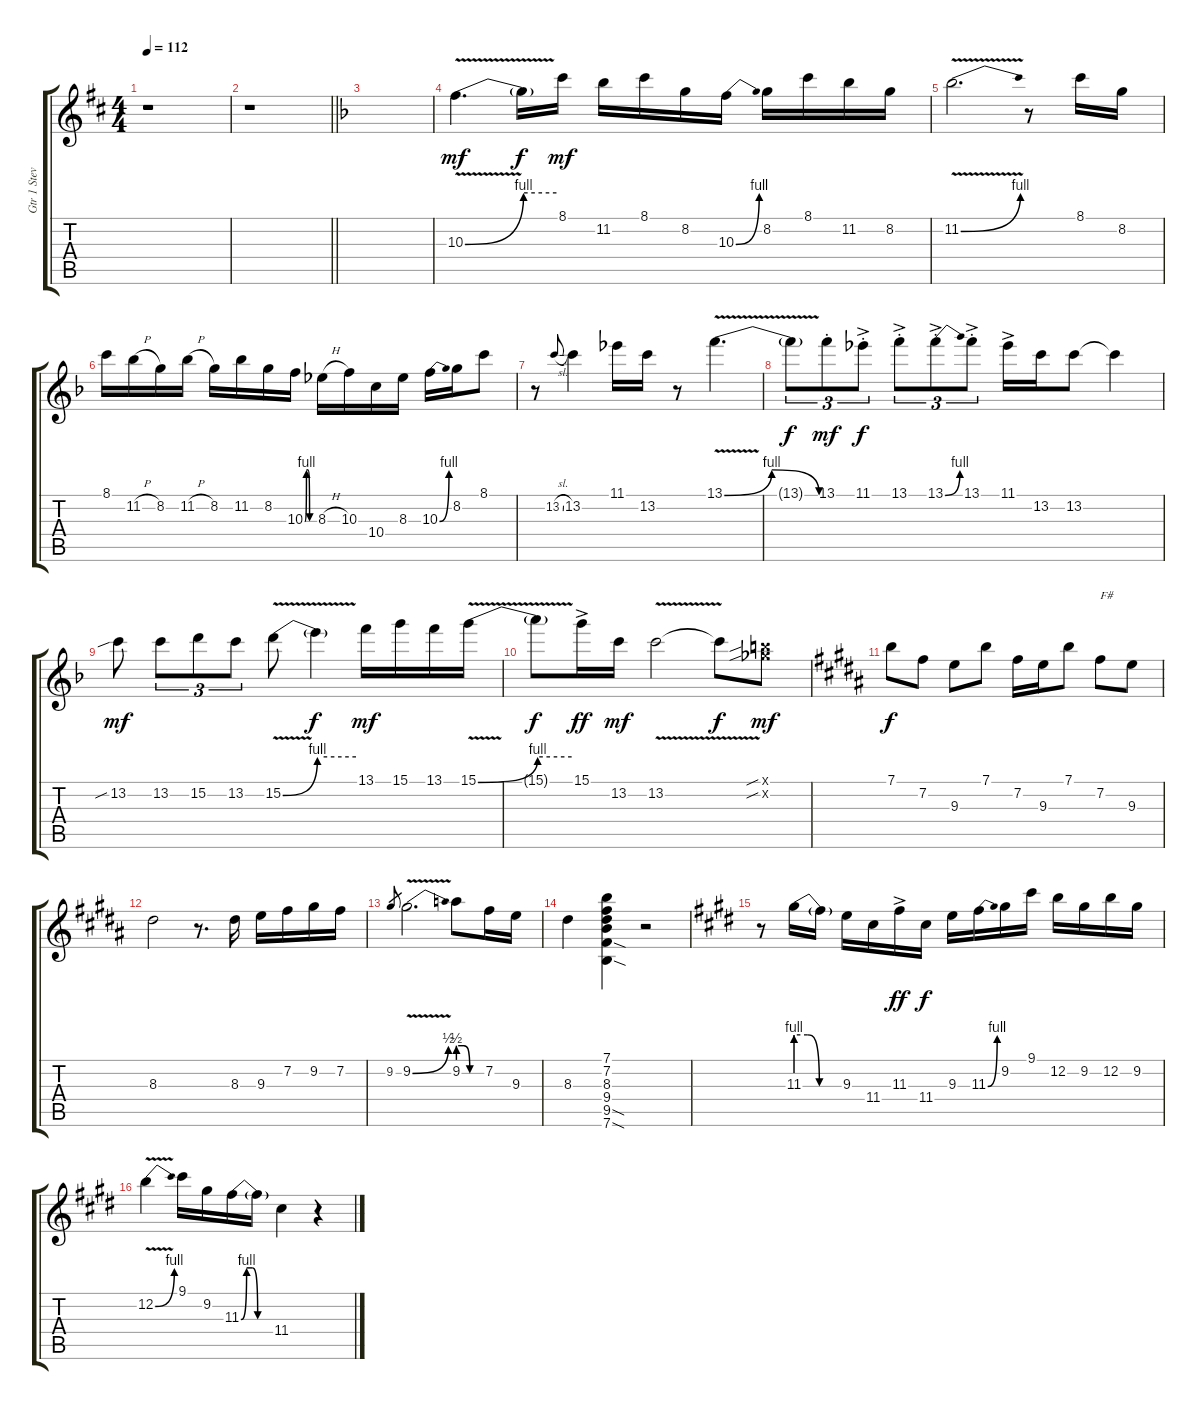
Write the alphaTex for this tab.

\track ("Gtr 1 Steve Hunter" "Gtr 1 Stev") {instrument overdrivenguitar}
\staff {score tabs}
\tuning (E4 B3 G3 D3 A2 E2) {hide}
\ts (4 4)
\tempo 112
\clef g2
\ks d
r.1{dy f} |
\barLineRight lightlight
r.1 |
\ks f
|
10.3{be (bend 0 0 60 4) v}.4{d dy mf} 10.3{be (hold 0 4 60 4) v t}.16{dy f} 8.1.16{dy mf} 11.2.16 8.1.16 8.2.16 10.3{be (bend 0 0 60 4)}.16 8.2.16 8.1.16 11.2.16 8.2.16 |
11.2{be (bend 0 0 60 4) v}.2{d} r.8 8.1.16 8.2.16 |
8.1.16 11.2{h}.16 8.2.16 11.2{h}.16 8.2.16 11.2.16 8.2.16 10.3{be (custom 0 0 10 4 20 4 30 0 60 0)}.16 8.3{h}.16 10.3.16 10.4.16 8.3.16 10.3{be (bend 0 0 60 4)}.16 8.2.16 8.1.8 |
r.8 13.2{sl}.8{gr onbeat} 13.2.4 11.1.16 13.2.16 r.8 13.1{be (bendrelease 0 0 15 4 40 4 60 0) v}.4{d} |
13.1{t}.8{tu (3 2) dy f} 13.1{st}.8{tu (3 2) dy mf} 11.1{ac st}.8{tu (3 2) dy f} 13.1{ac st}.8{tu (3 2)} 13.1{be (bend 0 0 60 4) ac st}.8{tu (3 2)} 13.1{ac st}.8{tu (3 2)} 11.1{ac}.16 13.2.16 13.2.8 13.2{t}.4 |
13.2{sib}.8{dy mf} 13.2.8{tu (3 2)} 15.2.8{tu (3 2)} 13.2.8{tu (3 2)} 15.2{be (bend 0 0 60 4) v}.8 15.2{be (hold 0 4 60 4) v t}.4{dy f} 13.1.16{dy mf} 15.1.16 13.1.16 15.1{be (bend 0 0 60 4) v}.16 |
15.1{be (hold 0 4 60 4) v t}.8{dy f} 15.1{ac}.16{dy ff} 13.2.16{dy mf} 13.2{v}.2 13.2{t}.8{dy f} (7.1{sib x} 7.2{sib x}).8{dy mf} |
\ks b
7.1.8{dy f} 7.2.8 9.3.8 7.1.8 7.2.16 9.3.16 7.1.8 7.2.8{txt "F#"} 9.3.8 |
8.3.2 r.8{d} 8.3.16 9.3.16 7.2.16 9.2.16 7.2.16 |
9.2.8{gr} 9.2{be (bend 0 0 60 2) v}.2{d} 9.2{be (custom 0 2 15 2 30 0 60 0)}.8 7.2.16 9.3.16 |
8.3.4 (7.1 7.2 8.3 9.4 9.5{sod} 7.6{sod}).4 r.2 |
\ks e
r.8 11.3{be (custom 0 4 15 4 30 0 60 0)}.16 11.3{t}.16 9.3.16 11.4.16 11.3{ac}.16{dy ff} 11.4.16{dy f} 9.3.16 11.3{be (bend 0 0 60 4)}.16 9.2.16 9.1.16 12.2.16 9.2.16 12.2.16 9.2.16 |
12.2{be (bend 0 0 60 4) v}.4 9.1.16 9.2.16 11.3{be (custom 0 0 10 4 20 4 30 0 60 0)}.16 11.3{t}.16 11.4.4 r.4
